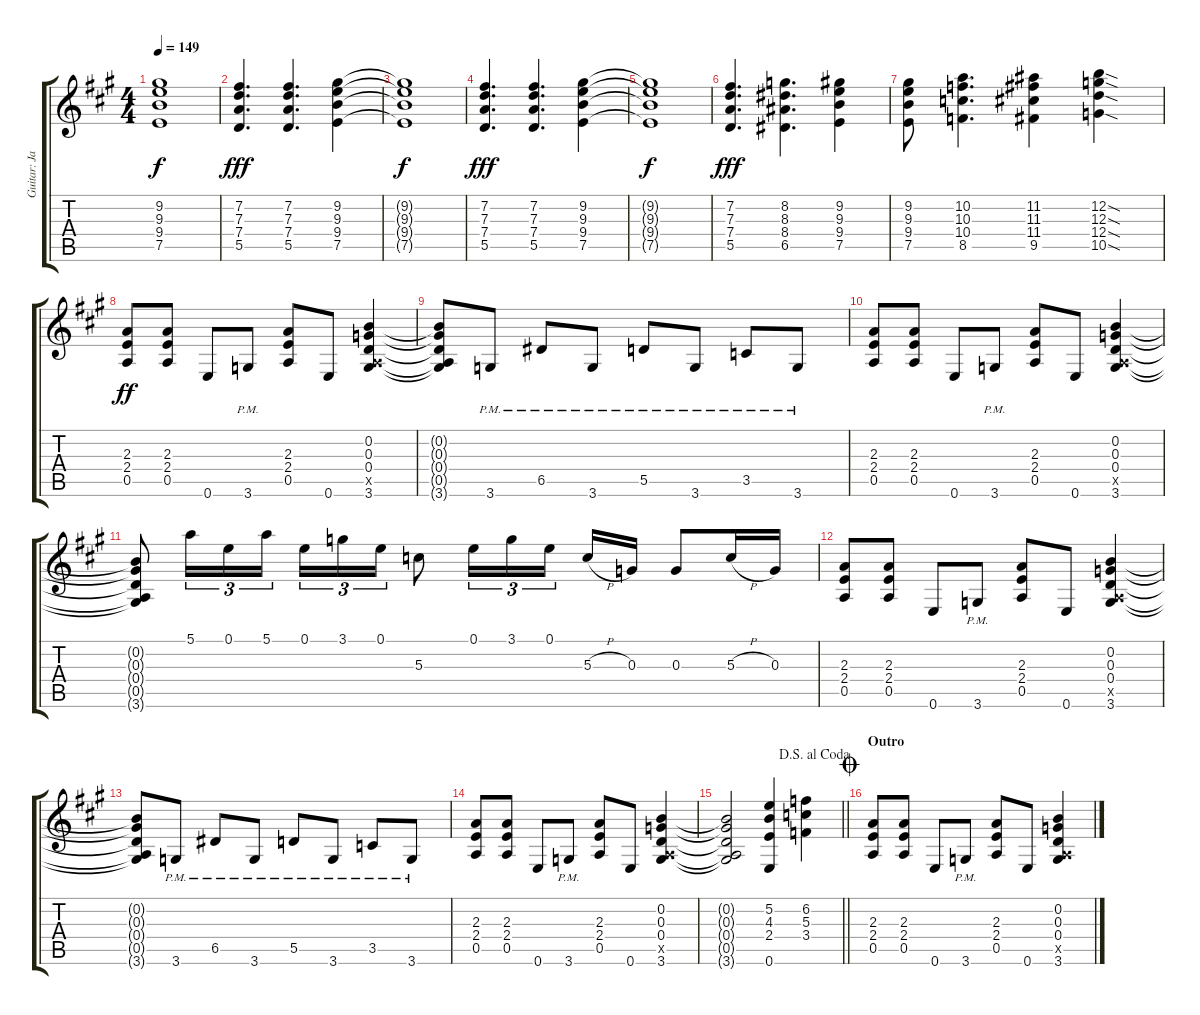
\track ("Guitar: Jake I" "Guitar: Ja") {instrument overdrivenguitar}
\staff {score tabs}
\tuning (E4 B3 G3 D3 A2 E2) {hide}
\ts (4 4)
\tempo 149
\clef g2
\ks a
(9.2{t} 9.3{t} 9.4{t} 7.5{t}).1{dy f} |
(7.2 7.3 7.4 5.5).4{d dy fff} (7.2 7.3 7.4 5.5).4{d} (9.2 9.3 9.4 7.5).4 |
(9.2{t} 9.3{t} 9.4{t} 7.5{t}).1{dy f} |
(7.2 7.3 7.4 5.5).4{d dy fff} (7.2 7.3 7.4 5.5).4{d} (9.2 9.3 9.4 7.5).4 |
(9.2{t} 9.3{t} 9.4{t} 7.5{t}).1{dy f} |
(7.2 7.3 7.4 5.5).4{d dy fff} (8.2 8.3 8.4 6.5).4{d} (9.2 9.3 9.4 7.5).4 |
(9.2 9.3 9.4 7.5).8 (10.2 10.3 10.4 8.5).4{d} (11.2 11.3 11.4 9.5).4 (12.2{sod} 12.3{sod} 12.4{sod} 10.5{sod}).4 |
(2.3 2.4 0.5).8{dy ff volume 13} (2.3 2.4 0.5).8 0.6.8 3.6{pm}.8 (2.3 2.4 0.5).8 0.6.8 (0.2 0.3 0.4 0.5{x} 3.6).4 |
(0.2{t} 0.3{t} 0.4{t} 0.5{t} 3.6{t}).8 3.6{pm}.8 6.5{pm}.8 3.6{pm}.8 5.5{pm}.8 3.6{pm}.8 3.5{pm}.8 3.6{pm}.8 |
(2.3 2.4 0.5).8 (2.3 2.4 0.5).8 0.6.8 3.6{pm}.8 (2.3 2.4 0.5).8 0.6.8 (0.2 0.3 0.4 0.5{x} 3.6).4 |
(0.2{t} 0.3{t} 0.4{t} 0.5{t} 3.6{t}).8 5.1.16{tu (3 2)} 0.1.16{tu (3 2)} 5.1.16{tu (3 2)} 0.1.16{tu (3 2)} 3.1.16{tu (3 2)} 0.1.16{tu (3 2)} 5.3.8 0.1.16{tu (3 2)} 3.1.16{tu (3 2)} 0.1.16{tu (3 2) beam splitsecondary} 5.3{h}.16 0.3.16 0.3.8 5.3{h}.16 0.3.16 |
(2.3 2.4 0.5).8 (2.3 2.4 0.5).8 0.6.8 3.6{pm}.8 (2.3 2.4 0.5).8 0.6.8 (0.2 0.3 0.4 0.5{x} 3.6).4 |
(0.2{t} 0.3{t} 0.4{t} 0.5{t} 3.6{t}).8 3.6{pm}.8 6.5{pm}.8 3.6{pm}.8 5.5{pm}.8 3.6{pm}.8 3.5{pm}.8 3.6{pm}.8 |
(2.3 2.4 0.5).8 (2.3 2.4 0.5).8 0.6.8 3.6{pm}.8 (2.3 2.4 0.5).8 0.6.8 (0.2 0.3 0.4 0.5{x} 3.6).4 |
\jump dalsegnoalcoda
\barLineRight lightlight
(0.2{t} 0.3{t} 0.4{t} 0.5{t} 3.6{t}).2 (5.2 4.3 2.4 0.6).4 (6.2 5.3 3.4).4 |
\section ("" "Outro")
\jump coda
(2.3 2.4 0.5).8 (2.3 2.4 0.5).8 0.6.8 3.6{pm}.8 (2.3 2.4 0.5).8 0.6.8 (0.2 0.3 0.4 0.5{x} 3.6).4
